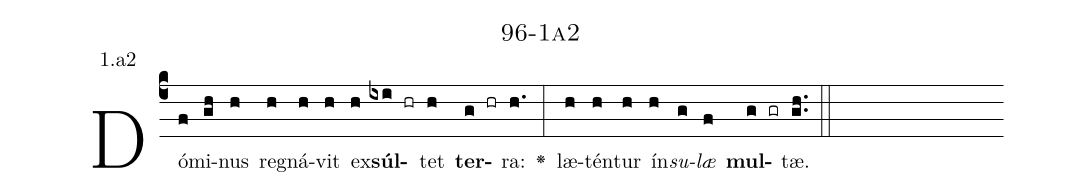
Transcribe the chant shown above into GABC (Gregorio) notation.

name: 96-1a2;
annotation: 1.a2;
%%
(c4)Dó(f)mi(gh)nus(h) re(h)gná(h)vit(h) ex(h)<b>súl</b>(ixi hr)tet(h) <b>ter</b>(g hr)ra:(h.) <v>\greheightstar</v>(:) læ(h)tén(h)tur(h) ín(h)<i>su</i>(g)<i>læ</i>(f) <b>mul</b>(g gr)tæ.(gh..) (::)


%E(h) u(h) o(g) u(f) a(g) e.(gh..) (::)
